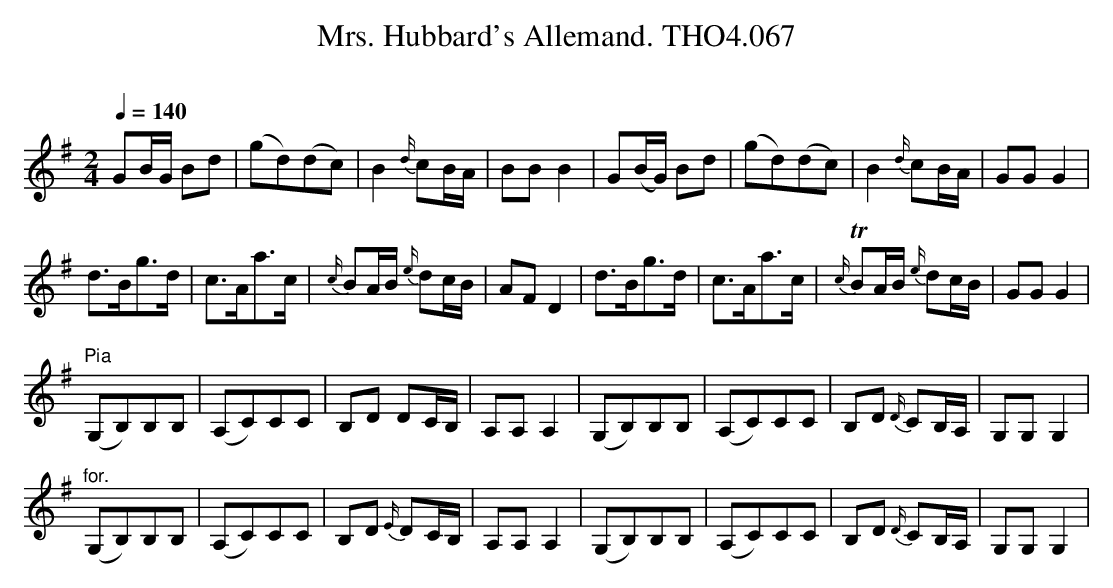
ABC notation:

X:1
T:Mrs. Hubbard's Allemand. THO4.067
O:
M:2/4
L:1/8
Q:1/4=140
K:G
GB/G/ Bd|(gd)(dc)|B2 {d/}cB/A/|BB B2|\
G(B/G/) Bd|(gd)(dc)|B2 {d/}cB/A/|GG G2|
d>Bg>d|c>Aa>c|{c/}BA/B/ {e/}dc/B/|AF D2|\
d>Bg>d|c>Aa>c|{c/}TBA/B/ {e/}dc/B/|GG G2|
"Pia"(G,B,)B,B,|(A,C)CC|B,D DC/B,/|A,A, A,2|\
(G,B,)B,B,|(A,C)CC|B,D {D/}CB,/A,/|G,G, G,2|
"^for."(G,B,)B,B,|(A,C)CC|B,D {E/}DC/B,/|A,A, A,2|\
(G,B,)B,B,|(A,C)CC|B,D {D/}CB,/A,/|G,G, G,2|
